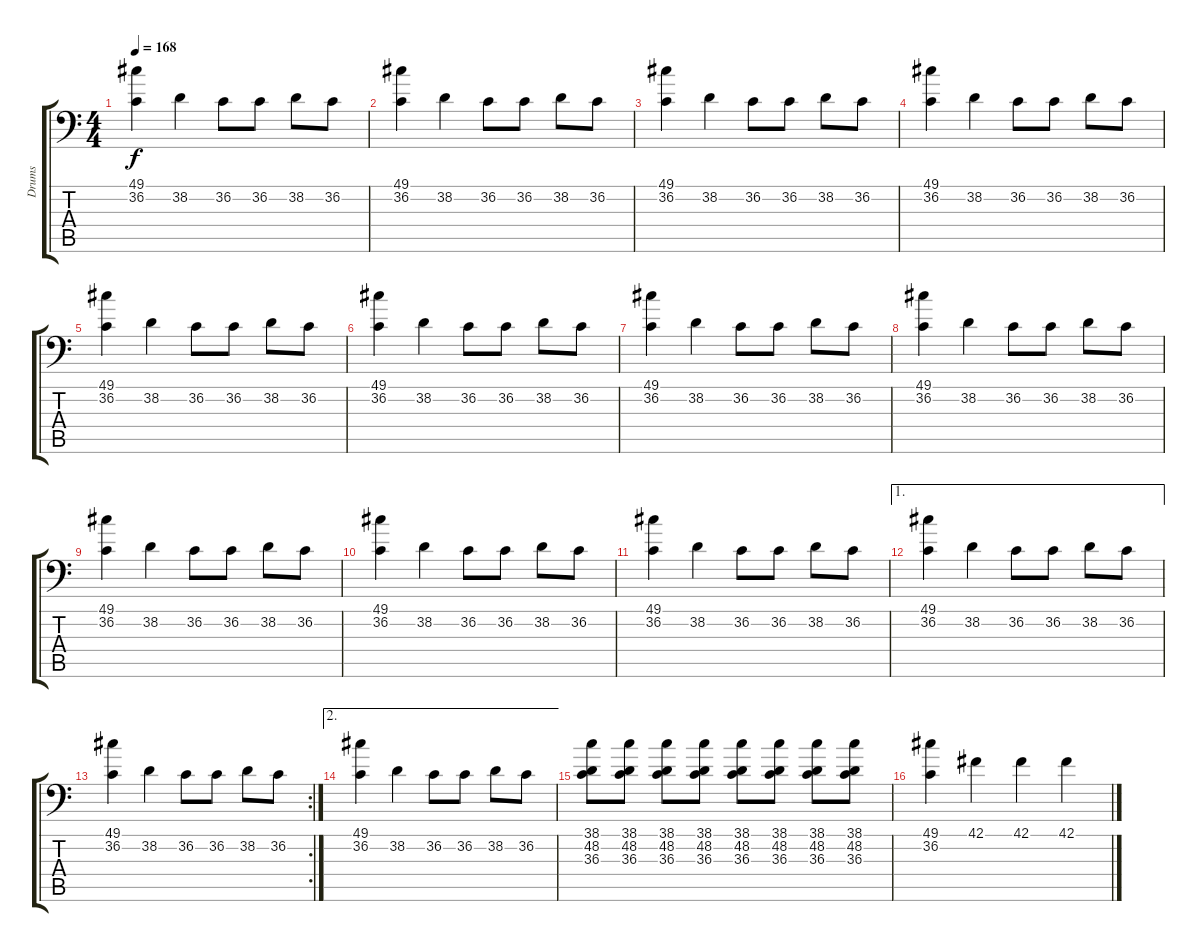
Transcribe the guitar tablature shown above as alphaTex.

\track ("Drums" "Drums") {instrument acousticgrandpiano}
\staff {score tabs}
\tuning (C-1 C-1 C-1 C-1 C-1 C-1) {hide}
\ts (4 4)
\tempo 168
\clef f4
\ks c
(49.1 36.2).4{dy f} 38.2.4 36.2.8 36.2.8 38.2.8 36.2.8 |
(49.1 36.2).4 38.2.4 36.2.8 36.2.8 38.2.8 36.2.8 |
(49.1 36.2).4 38.2.4 36.2.8 36.2.8 38.2.8 36.2.8 |
(49.1 36.2).4 38.2.4 36.2.8 36.2.8 38.2.8 36.2.8 |
(49.1 36.2).4 38.2.4 36.2.8 36.2.8 38.2.8 36.2.8 |
(49.1 36.2).4 38.2.4 36.2.8 36.2.8 38.2.8 36.2.8 |
(49.1 36.2).4 38.2.4 36.2.8 36.2.8 38.2.8 36.2.8 |
(49.1 36.2).4 38.2.4 36.2.8 36.2.8 38.2.8 36.2.8 |
(49.1 36.2).4 38.2.4 36.2.8 36.2.8 38.2.8 36.2.8 |
(49.1 36.2).4 38.2.4 36.2.8 36.2.8 38.2.8 36.2.8 |
(49.1 36.2).4 38.2.4 36.2.8 36.2.8 38.2.8 36.2.8 |
\ae 1
(49.1 36.2).4 38.2.4 36.2.8 36.2.8 38.2.8 36.2.8 |
\rc 2
(49.1 36.2).4 38.2.4 36.2.8 36.2.8 38.2.8 36.2.8 |
\ae 2
(49.1 36.2).4 38.2.4 36.2.8 36.2.8 38.2.8 36.2.8 |
(38.1 48.2 36.3).8 (38.1 48.2 36.3).8 (38.1 48.2 36.3).8 (38.1 48.2 36.3).8 (38.1 48.2 36.3).8 (38.1 48.2 36.3).8 (38.1 48.2 36.3).8 (38.1 48.2 36.3).8 |
(49.1 36.2).4 42.1.4 42.1.4 42.1.4
